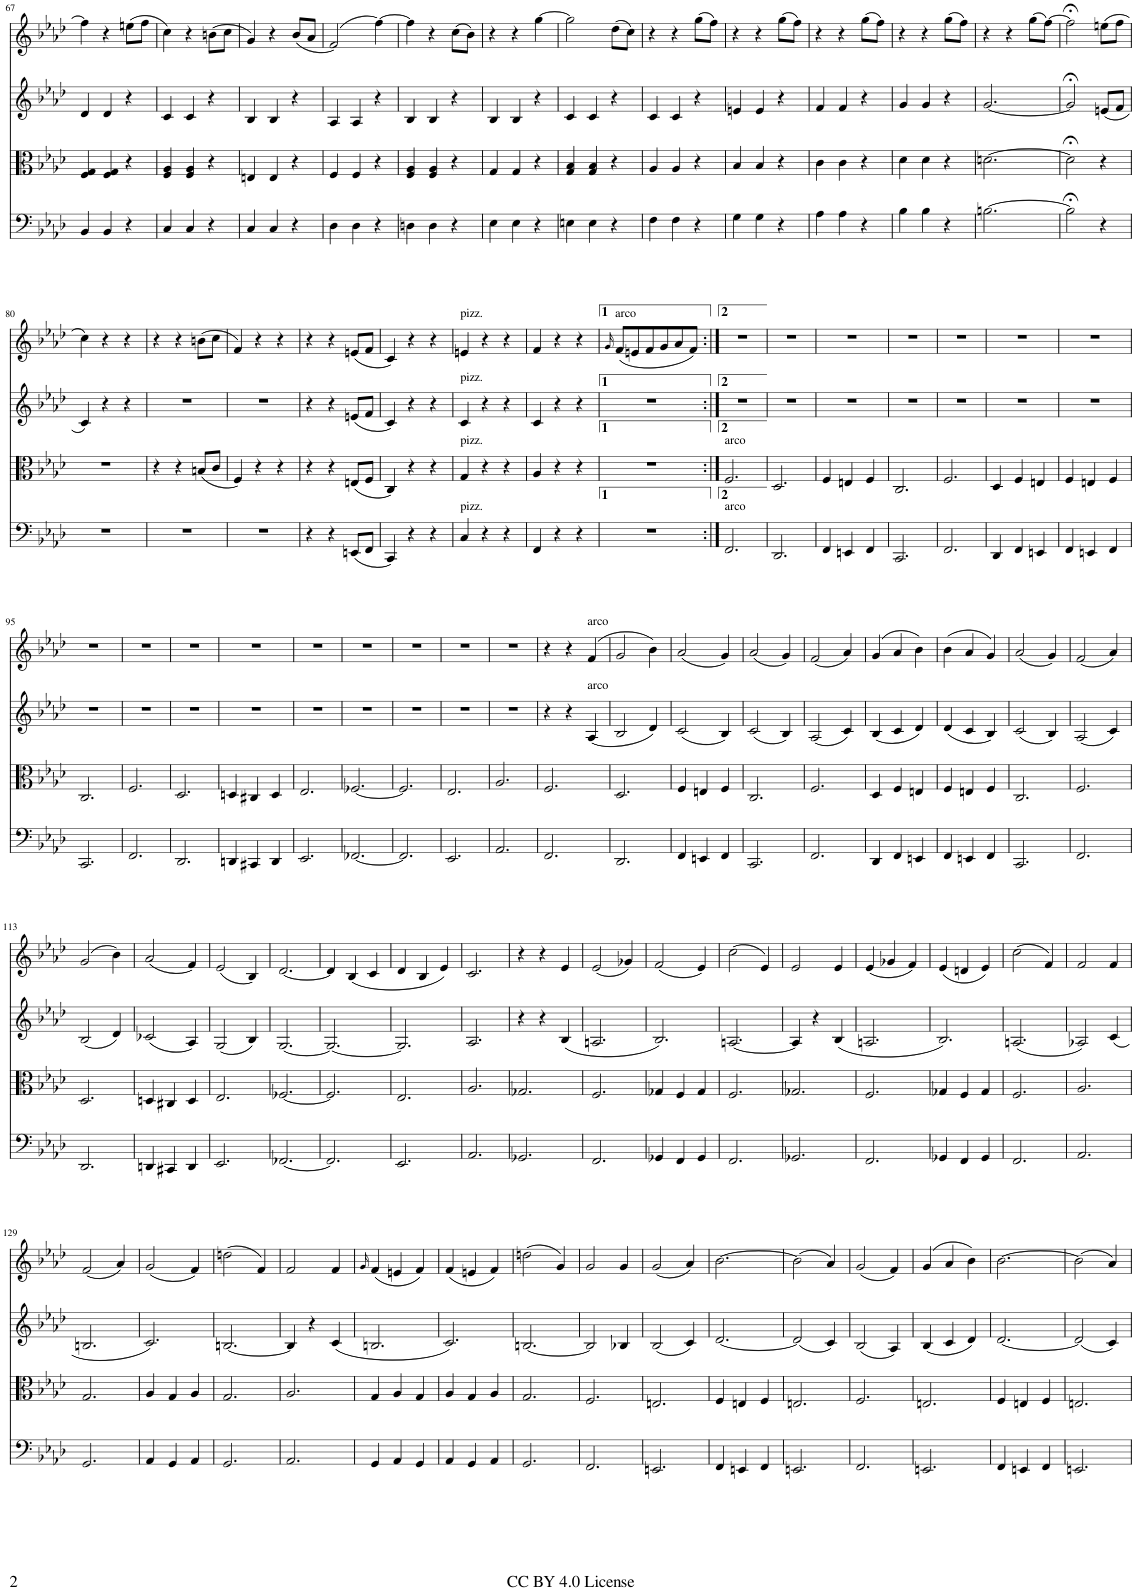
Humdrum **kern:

**kern	**kern	**kern	**kern
*part4	*part3	*part2	*part1
*staff4	*staff3	*staff2	*staff1
*I"Cello	*I"Viola	*I"Violin II	*I"Violin I
*	*I'Vla	*I'Vln	*I'Vln
!!LO:PB:g=z
*clefF4	*clefC3	*clefG2	*clefG2
*k[b-e-a-d-]	*k[b-e-a-d-]	*k[b-e-a-d-]	*k[b-e-a-d-]
*M3/4	*M3/4	*M3/4	*M3/4
=67	=67	=67	=67
4BB-/	4F/ 4G/	4d-/	4ff\]
4BB-/	4F/ 4G/	4d-/	4r
4r	4r	4r	(8een\L
.	.	.	8ff\J
=68	=68	=68	=68
4C/	4F/ 4A-/	4c/	4cc\)
4C/	4F/ 4A-/	4c/	4r
4r	4r	4r	(8bn\L
.	.	.	8cc\J
=69	=69	=69	=69
4C/	4En/	4B-/	4g/)
4C/	4E/	4B-/	4r
4r	4r	4r	(8b-/L
.	.	.	8a-/J
=70	=70	=70	=70
4D-\	4F/	4A-/	(2f/)
4D-\	4F/	4A-/	.
4r	4r	4r	[4ff\)
=71	=71	=71	=71
4Dn\	4F/ 4A-/	4B-/	4ff\]
4D\	4F/ 4A-/	4B-/	4r
4r	4r	4r	(8cc\L
.	.	.	8b-\J)
=72	=72	=72	=72
4E-\	4G/	4B-/	4r
4E-\	4G/	4B-/	4r
4r	4r	4r	[4gg\
=73	=73	=73	=73
4En\	4G/ 4B-/	4c/	2gg\]
4E\	4G/ 4B-/	4c/	.
4r	4r	4r	(8dd-\L
.	.	.	8cc\J)
=74	=74	=74	=74
4F\	4A-/	4c/	4r
4F\	4A-/	4c/	4r
4r	4r	4r	(8gg\L
.	.	.	8ff\J)
=75	=75	=75	=75
4G\	4B-/	4en/	4r
4G\	4B-/	4e/	4r
4r	4r	4r	(8gg\L
.	.	.	8ff\J)
=76	=76	=76	=76
4A-\	4c\	4f/	4r
4A-\	4c\	4f/	4r
4r	4r	4r	(8gg\L
.	.	.	8ff\J)
=77	=77	=77	=77
4B-\	4d-\	4g/	4r
4B-\	4d-\	4g/	4r
4r	4r	4r	(8gg\L
.	.	.	8ff\J)
=78	=78	=78	=78
[2.Bn\	[2.dn\	[2.g/	4r
.	.	.	4r
.	.	.	(8gg\L
.	.	.	[8ff\J)
=79	=79	=79	=79
2B;<\]	2d;<\]	2g;</]	2ff;<\]
4r	4r	(8en/L	(8een\L
.	.	8f/J	8ff\J
!!LO:LB:g=z
=80	=80	=80	=80
2.r	2.r	4c/)	4cc\)
.	.	4r	4r
.	.	4r	4r
=81	=81	=81	=81
2.r	4r	2.r	4r
.	4r	.	4r
.	(8Bn/L	.	(8bn\L
.	8c/J	.	8cc\J
=82	=82	=82	=82
2.r	4F/)	2.r	4f/)
.	4r	.	4r
.	4r	.	4r
=83	=83	=83	=83
4r	4r	4r	4r
4r	4r	4r	4r
(8EEn/L	(8En/L	(8en/L	(8en/L
8FF/J	8F/J	8f/J	8f/J
=84	=84	=84	=84
4CC/)	4C/)	4c/)	4c/)
4r	4r	4r	4r
4r	4r	4r	4r
=85	=85	=85	=85
!	!	!	!LO:TX:a:t=pizz.
!	!	!LO:TX:a:t=pizz.	!
!	!LO:TX:a:t=pizz.	!	!
!LO:TX:a:t=pizz.	!	!	!
4C/	4G/	4c/	4en/
4r	4r	4r	4r
4r	4r	4r	4r
=86	=86	=86	=86
4FF/	4A-/	4c/	4f/
4r	4r	4r	4r
4r	4r	4r	4r
=87	=87	=87	=87
.	.	.	16qg/
!	!	!	!LO:TX:a:t=arco
2.r	2.r	2.r	(8f/L
.	.	.	8en/
.	.	.	8f/
.	.	.	8g/
.	.	.	8a-/
.	.	.	8f/J)
=88:|!	=88:|!	=88:|!	=88:|!
!	!LO:TX:a:t=arco	!	!
!LO:TX:a:t=arco	!	!	!
2.FF/	2.F/	2.r	2.r
=89	=89	=89	=89
2.DD-/	2.D-/	2.r	2.r
=90	=90	=90	=90
4FF/	4F/	2.r	2.r
4EEn/	4En/	.	.
4FF/	4F/	.	.
=91	=91	=91	=91
2.CC/	2.C/	2.r	2.r
=92	=92	=92	=92
2.FF/	2.F/	2.r	2.r
=93	=93	=93	=93
4DD-/	4D-/	2.r	2.r
4FF/	4F/	.	.
4EEn/	4En/	.	.
=94	=94	=94	=94
4FF/	4F/	2.r	2.r
4EEn/	4En/	.	.
4FF/	4F/	.	.
!!LO:LB:g=z
=95	=95	=95	=95
2.CC/	2.C/	2.r	2.r
=96	=96	=96	=96
2.FF/	2.F/	2.r	2.r
=97	=97	=97	=97
2.DD-/	2.D-/	2.r	2.r
=98	=98	=98	=98
4DDn/	4Dn/	2.r	2.r
4CC#X/	4C#X/	.	.
4DD/	4D/	.	.
=99	=99	=99	=99
2.EE-/	2.E-/	2.r	2.r
=100	=100	=100	=100
[2.FF-X/	[2.F-X/	2.r	2.r
=101	=101	=101	=101
2.FF-/]	2.F-/]	2.r	2.r
=102	=102	=102	=102
2.EE-/	2.E-/	2.r	2.r
=103	=103	=103	=103
2.AA-/	2.A-/	2.r	2.r
=104	=104	=104	=104
2.FF/	2.F/	4r	4r
.	.	4r	4r
!	!	!	!LO:TX:a:t=arco
!	!	!LO:TX:a:t=arco	!
.	.	(4A-/	(4f/
=105	=105	=105	=105
2.DD-/	2.D-/	2B-/	2g/
.	.	4d-/)	4b-\)
=106	=106	=106	=106
4FF/	4F/	(2c/	(2a-/
4EEn/	4En/	.	.
4FF/	4F/	4B-/)	4g/)
=107	=107	=107	=107
2.CC/	2.C/	(2c/	(2a-/
.	.	4B-/)	4g/)
=108	=108	=108	=108
2.FF/	2.F/	(2A-/	(2f/
.	.	4c/)	4a-/)
=109	=109	=109	=109
4DD-/	4D-/	(4B-/	(4g/
4FF/	4F/	4c/	4a-/
4EEn/	4En/	4d-/)	4b-\)
=110	=110	=110	=110
4FF/	4F/	(4d-/	(4b-\
4EEn/	4En/	4c/	4a-/
4FF/	4F/	4B-/)	4g/)
=111	=111	=111	=111
2.CC/	2.C/	(2c/	(2a-/
.	.	4B-/)	4g/)
=112	=112	=112	=112
2.FF/	2.F/	(2A-/	(2f/
.	.	4c/)	4a-/)
!!LO:LB:g=z
=113	=113	=113	=113
2.DD-/	2.D-/	(2B-/	(2g/
.	.	4d-/)	4b-\)
=114	=114	=114	=114
4DDn/	4Dn/	(2c-X/	(2a-/
4CC#X/	4C#X/	.	.
4DD/	4D/	4A-/)	4f/)
=115	=115	=115	=115
2.EE-/	2.E-/	(2G/	(2e-/
.	.	4B-/)	4B-/)
=116	=116	=116	=116
[2.FF-X/	[2.F-X/	[2.G/	[2.d-/
=117	=117	=117	=117
*^	*^	*^	*
2.FF-/]	4ryy	2.F-/]	4ryy	2.G/_	4ryy	4d-/]
.	2ryy	.	2ryy	.	2ryy	(4B-/
.	.	.	.	.	.	4c/
*v	*v	*	*	*v	*v	*
*	*v	*v	*	*
=118	=118	=118	=118
2.EE-/	2.E-/	2.G/]	4d-/
.	.	.	4B-/
.	.	.	4e-/)
=119	=119	=119	=119
2.AA-/	2.A-/	2.A-/	2.c/
=120	=120	=120	=120
2.GG-X/	2.G-X/	4r	4r
.	.	4r	4r
.	.	(4B-/	4e-/
=121	=121	=121	=121
2.FF/	2.F/	2.An/	(2e-/
.	.	.	4g-X/)
=122	=122	=122	=122
4GG-X/	4G-X/	2.B-/)	(2f/
4FF/	4F/	.	.
4GG-/	4G-/	.	4e-/)
=123	=123	=123	=123
2.FF/	2.F/	[2.An/	(2cc\
.	.	.	4e-/)
=124	=124	=124	=124
2.GG-X/	2.G-X/	4A/]	2e-/
.	.	4r	.
.	.	(4B-/	4e-/
=125	=125	=125	=125
2.FF/	2.F/	2.An/	(4e-/
.	.	.	4g-X/
.	.	.	4f/)
=126	=126	=126	=126
4GG-X/	4G-X/	2.B-/)	(4e-/
4FF/	4F/	.	4dn/
4GG-/	4G-/	.	4e-/)
=127	=127	=127	=127
2.FF/	2.F/	(2.An/	(2cc\
.	.	.	4f/)
=128	=128	=128	=128
2.AA-/	2.A-/	2A-X/)	2f/
.	.	(4c/	4f/
!!LO:LB:g=z
=129	=129	=129	=129
2.GG/	2.G/	2.Bn/	(2f/
.	.	.	4a-/)
=130	=130	=130	=130
4AA-/	4A-/	2.c/)	(2g/
4GG/	4G/	.	.
4AA-/	4A-/	.	4f/)
=131	=131	=131	=131
2.GG/	2.G/	[2.Bn/	(2ddn\
.	.	.	4f/)
=132	=132	=132	=132
2.AA-/	2.A-/	4B/]	2f/
.	.	4r	.
.	.	(4c/	4f/
=133	=133	=133	=133
.	.	.	16qg/
4GG/	4G/	2.Bn/	(4f/
4AA-/	4A-/	.	4en/
4GG/	4G/	.	4f/)
=134	=134	=134	=134
4AA-/	4A-/	2.c/)	(4f/
4GG/	4G/	.	4en/
4AA-/	4A-/	.	4f/)
=135	=135	=135	=135
2.GG/	2.G/	[2.Bn/	(2ddn\
.	.	.	4g/)
=136	=136	=136	=136
2.FF/	2.F/	2B/]	2g/
.	.	4B-X/	4g/
=137	=137	=137	=137
2.EEn/	2.En/	(2B-/	(2g/
.	.	4c/)	4a-/)
=138	=138	=138	=138
4FF/	4F/	[2.d-/	[2.b-\
4EEn/	4En/	.	.
4FF/	4F/	.	.
=139	=139	=139	=139
2.EEn/	2.En/	(2d-/]	(2b-\]
.	.	4c/)	4a-/)
=140	=140	=140	=140
2.FF/	2.F/	(2B-/	(2g/
.	.	4A-/)	4f/)
=141	=141	=141	=141
2.EEn/	2.En/	(4B-/	(4g/
.	.	4c/	4a-/
.	.	4d-/)	4b-\)
=142	=142	=142	=142
4FF/	4F/	[2.d-/	[2.b-\
4EEn/	4En/	.	.
4FF/	4F/	.	.
=143	=143	=143	=143
2.EEn/	2.En/	(2d-/]	(2b-\]
.	.	4c/)	4a-/)
=	=	=	=
*-	*-	*-	*-
